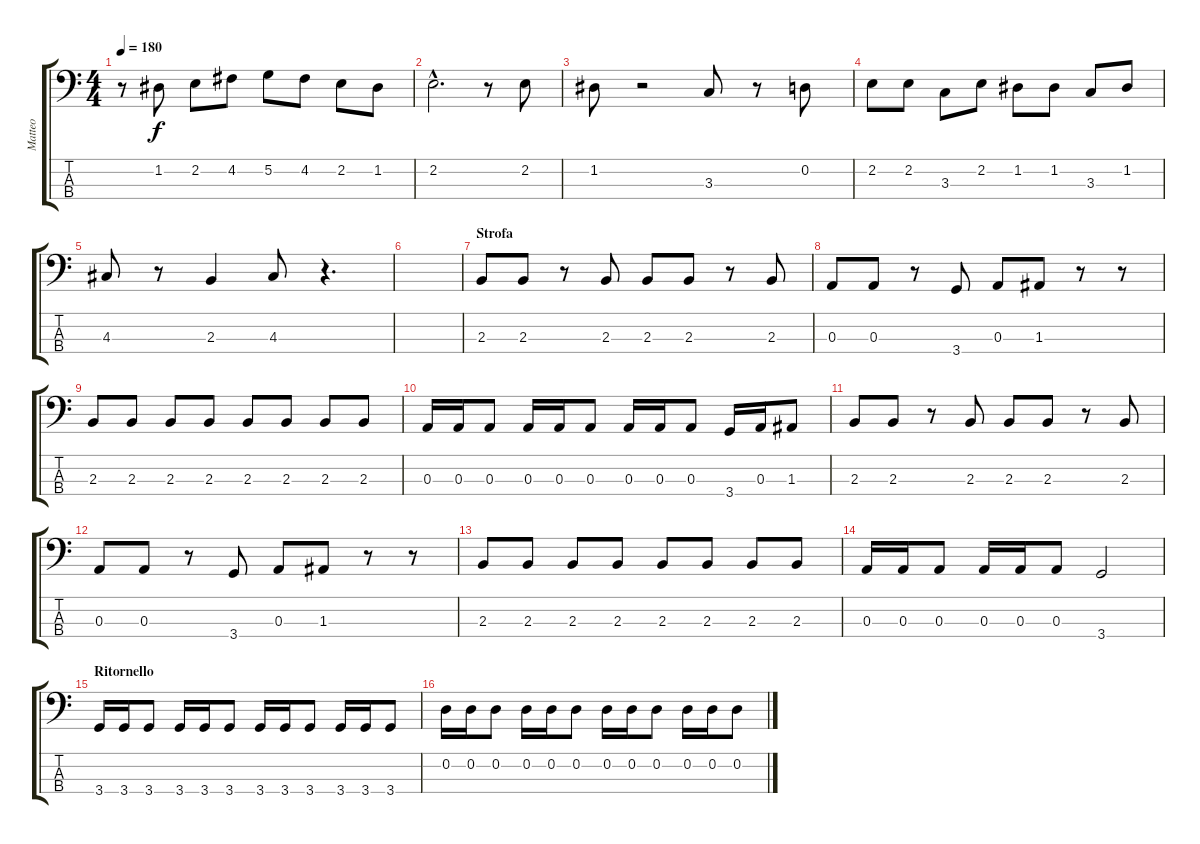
\track ("Matteo" "Matteo") {instrument electricbasspick}
\staff {score tabs}
\tuning (G2 D2 A1 E1) {hide}
\ts (4 4)
\tempo 180
\clef f4
\ks c
r.8{dy f} 1.2.8 2.2.8 4.2.8 5.2.8 4.2.8 2.2.8 1.2.8 |
2.2{hac}.2{d} r.8 2.2.8 |
1.2.8 r.2 3.3.8 r.8 0.2.8 |
2.2.8 2.2.8 3.3.8 2.2.8 1.2.8 1.2.8 3.3.8 1.2.8 |
4.3.8 r.8 2.3.4 4.3.8 r.4{d} |
|
\section ("" "Strofa")
2.3.8 2.3.8 r.8 2.3.8 2.3.8 2.3.8 r.8 2.3.8 |
0.3.8 0.3.8 r.8 3.4.8 0.3.8 1.3.8 r.8 r.8 |
2.3.8 2.3.8 2.3.8 2.3.8 2.3.8 2.3.8 2.3.8 2.3.8 |
0.3.16 0.3.16 0.3.8 0.3.16 0.3.16 0.3.8 0.3.16 0.3.16 0.3.8 3.4.16 0.3.16 1.3.8 |
2.3.8 2.3.8 r.8 2.3.8 2.3.8 2.3.8 r.8 2.3.8 |
0.3.8 0.3.8 r.8 3.4.8 0.3.8 1.3.8 r.8 r.8 |
2.3.8 2.3.8 2.3.8 2.3.8 2.3.8 2.3.8 2.3.8 2.3.8 |
0.3.16 0.3.16 0.3.8 0.3.16 0.3.16 0.3.8 3.4.2 |
\section ("" "Ritornello")
3.4.16 3.4.16 3.4.8 3.4.16 3.4.16 3.4.8 3.4.16 3.4.16 3.4.8 3.4.16 3.4.16 3.4.8 |
0.2.16 0.2.16 0.2.8 0.2.16 0.2.16 0.2.8 0.2.16 0.2.16 0.2.8 0.2.16 0.2.16 0.2.8
